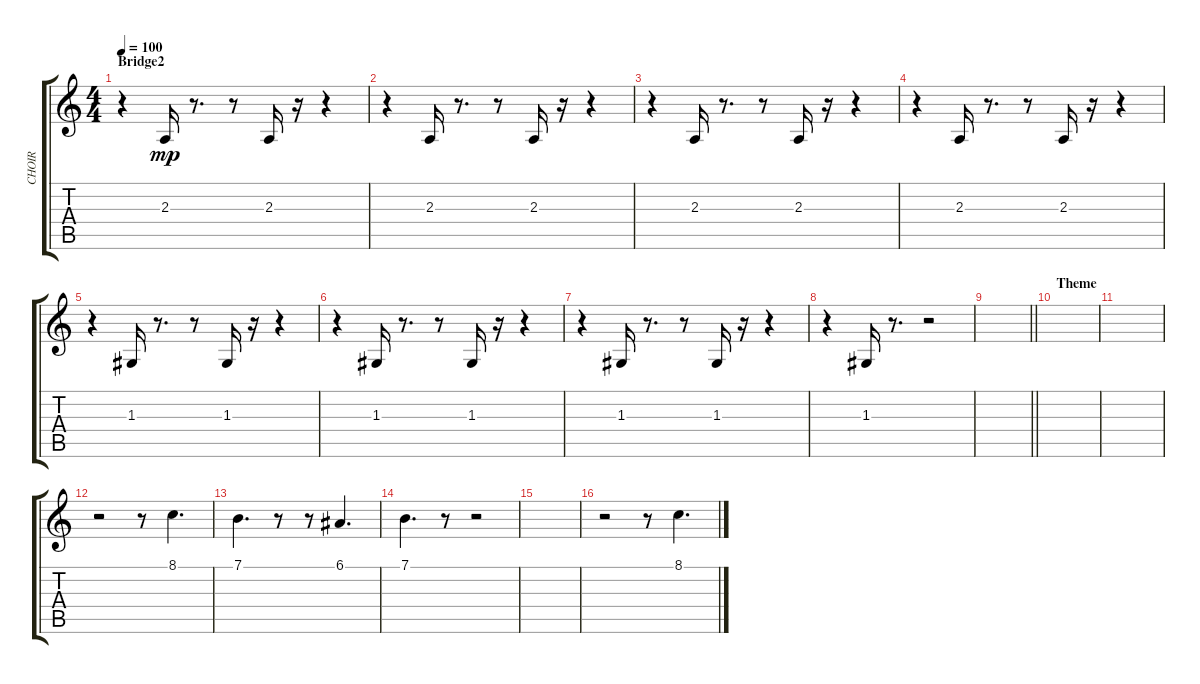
\track ("CHOIR" "CHOIR") {instrument choiraahs}
\staff {score tabs}
\tuning (E4 B3 G3 D3 A2 E2) {hide}
\ts (4 4)
\section ("" "Bridge2")
\tempo 100
\clef g2
\ks c
r.4{dy mp} 2.3.16 r.8{d} r.8 2.3.16 r.16 r.4 |
r.4 2.3.16 r.8{d} r.8 2.3.16 r.16 r.4 |
r.4 2.3.16 r.8{d} r.8 2.3.16 r.16 r.4 |
r.4 2.3.16 r.8{d} r.8 2.3.16 r.16 r.4 |
r.4 1.3.16 r.8{d} r.8 1.3.16 r.16 r.4 |
r.4 1.3.16 r.8{d} r.8 1.3.16 r.16 r.4 |
r.4 1.3.16 r.8{d} r.8 1.3.16 r.16 r.4 |
r.4 1.3.16 r.8{d} r.2 |
\barLineRight lightlight
|
\section ("" "Theme")
|
|
r.2 r.8 8.1.4{d} |
7.1.4{d} r.8 r.8 6.1.4{d} |
7.1.4{d} r.8 r.2 |
|
r.2 r.8 8.1.4{d}
